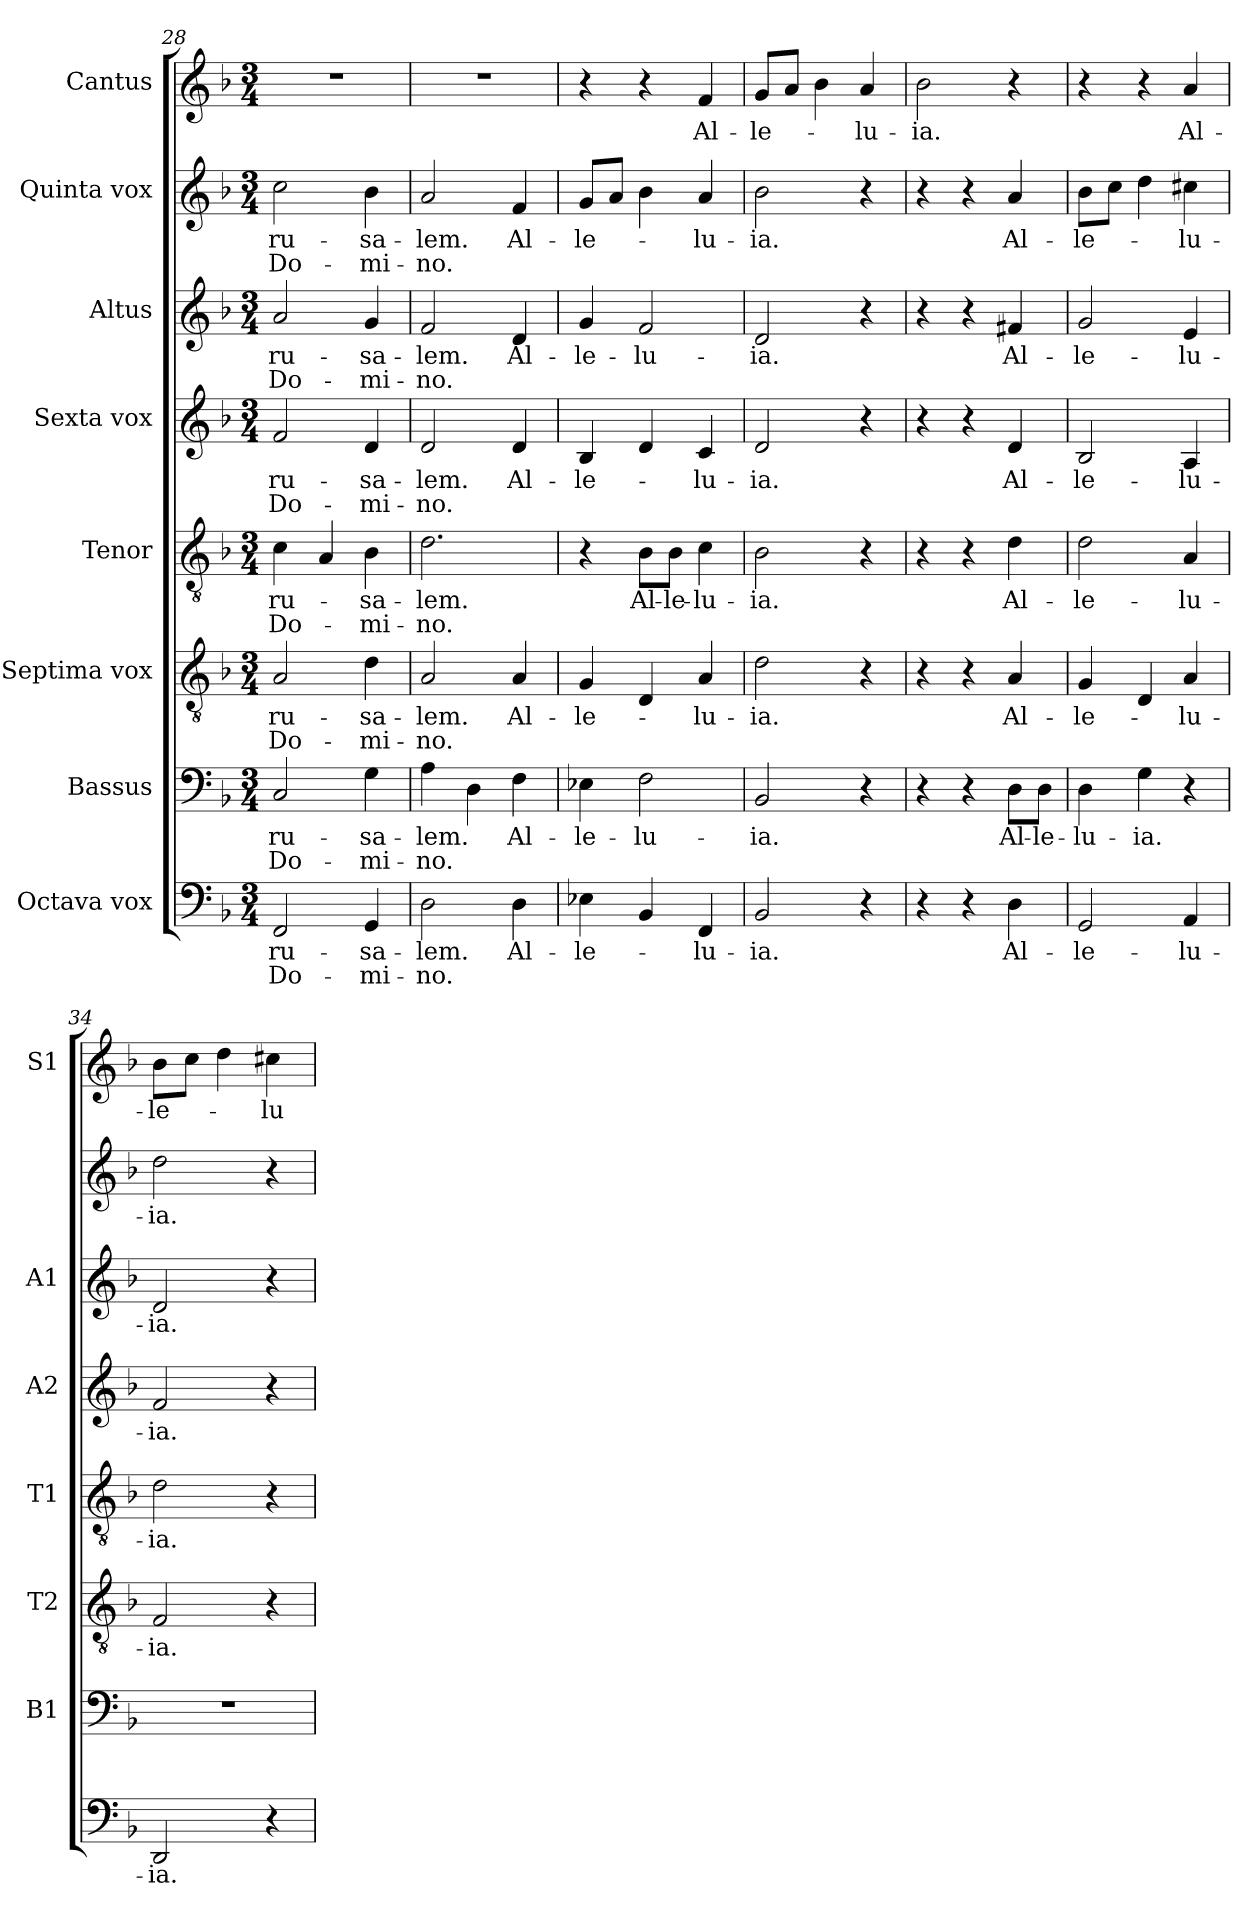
**kern	**text	**text	**kern	**text	**text	**kern	**text	**text	**kern	**text	**text	**kern	**text	**text	**kern	**text	**text	**kern	**text	**text	**kern	**text
*part8	*part8	*part8	*part7	*part7	*part7	*part6	*part6	*part6	*part5	*part5	*part5	*part4	*part4	*part4	*part3	*part3	*part3	*part2	*part2	*part2	*part1	*part1
*staff8	*staff8	*staff8	*staff7	*staff7	*staff7	*staff6	*staff6	*staff6	*staff5	*staff5	*staff5	*staff4	*staff4	*staff4	*staff3	*staff3	*staff3	*staff2	*staff2	*staff2	*staff1	*staff1
*I"Octava vox	*	*	*I"Bassus	*	*	*I"Septima vox	*	*	*I"Tenor	*	*	*I"Sexta vox	*	*	*I"Altus	*	*	*I"Quinta vox	*	*	*I"Cantus	*
*	*	*	*I'B1	*	*	*I'T2	*	*	*I'T1	*	*	*I'A2	*	*	*I'A1	*	*	*	*	*	*I'S1	*
*clefF4	*	*	*clefF4	*	*	*clefGv2	*	*	*clefGv2	*	*	*clefG2	*	*	*clefG2	*	*	*clefG2	*	*	*clefG2	*
*k[b-]	*	*	*k[b-]	*	*	*k[b-]	*	*	*k[b-]	*	*	*k[b-]	*	*	*k[b-]	*	*	*k[b-]	*	*	*k[b-]	*
*F:	*	*	*F:	*	*	*F:	*	*	*F:	*	*	*F:	*	*	*F:	*	*	*F:	*	*	*F:	*
*M3/4	*	*	*M3/4	*	*	*M3/4	*	*	*M3/4	*	*	*M3/4	*	*	*M3/4	*	*	*M3/4	*	*	*M3/4	*
=28	=28	=28	=28	=28	=28	=28	=28	=28	=28	=28	=28	=28	=28	=28	=28	=28	=28	=28	=28	=28	=28	=28
!	!LO:LY:b	!LO:LY:b	!	!LO:LY:b	!LO:LY:b	!	!LO:LY:b	!LO:LY:b	!	!LO:LY:b	!LO:LY:b	!	!LO:LY:b	!LO:LY:b	!	!LO:LY:b	!LO:LY:b	!	!LO:LY:b	!LO:LY:b	!	!
2FF/	-ru-	Do-	2C/	-ru-	Do-	2A/	-ru-	Do-	4c\	-ru-	Do-	2f/	-ru-	Do-	2a/	-ru-	Do-	2cc\	-ru-	Do-	2.r	.
.	.	.	.	.	.	.	.	.	4A/	.	.	.	.	.	.	.	.	.	.	.	.	.
!	!LO:LY:b	!LO:LY:b	!	!LO:LY:b	!LO:LY:b	!	!LO:LY:b	!LO:LY:b	!	!LO:LY:b	!LO:LY:b	!	!LO:LY:b	!LO:LY:b	!	!LO:LY:b	!LO:LY:b	!	!LO:LY:b	!LO:LY:b	!	!
4GG/	-sa-	-mi-	4G\	-sa-	-mi-	4d\	-sa-	-mi-	4B-\	-sa-	-mi-	4d/	-sa-	-mi-	4g/	-sa-	-mi-	4b-\	-sa-	-mi-	.	.
=29	=29	=29	=29	=29	=29	=29	=29	=29	=29	=29	=29	=29	=29	=29	=29	=29	=29	=29	=29	=29	=29	=29
!	!LO:LY:b	!LO:LY:b	!	!LO:LY:b	!LO:LY:b	!	!LO:LY:b	!LO:LY:b	!	!LO:LY:b	!LO:LY:b	!	!LO:LY:b	!LO:LY:b	!	!LO:LY:b	!LO:LY:b	!	!LO:LY:b	!LO:LY:b	!	!
2D\	-lem.	-no.	4A\	-lem.	-no.	2A/	-lem.	-no.	2.d\	-lem.	-no.	2d/	-lem.	-no.	2f/	-lem.	-no.	2a/	-lem.	-no.	2.r	.
.	.	.	4D\	.	.	.	.	.	.	.	.	.	.	.	.	.	.	.	.	.	.	.
!	!LO:LY:b	!	!	!LO:LY:b	!	!	!LO:LY:b	!	!	!	!	!	!LO:LY:b	!	!	!LO:LY:b	!	!	!LO:LY:b	!	!	!
4D\	Al-	.	4F\	Al-	.	4A/	Al-	.	.	.	.	4d/	Al-	.	4d/	Al-	.	4f/	Al-	.	.	.
=30	=30	=30	=30	=30	=30	=30	=30	=30	=30	=30	=30	=30	=30	=30	=30	=30	=30	=30	=30	=30	=30	=30
!	!LO:LY:b	!	!	!LO:LY:b	!	!	!LO:LY:b	!	!	!	!	!	!LO:LY:b	!	!	!LO:LY:b	!	!	!LO:LY:b	!	!	!
4E-X\	-le-	.	4E-X\	-le-	.	4G/	-le-	.	4r	.	.	4B-/	-le-	.	4g/	-le-	.	8g/L	-le-	.	4r	.
.	.	.	.	.	.	.	.	.	.	.	.	.	.	.	.	.	.	8a/J	.	.	.	.
!	!	!	!	!LO:LY:b	!	!	!	!	!	!LO:LY:b	!	!	!	!	!	!LO:LY:b	!	!	!	!	!	!
4BB-/	.	.	2F\	-lu-	.	4D/	.	.	8B-\L	Al-	.	4d/	.	.	2f/	-lu-	.	4b-\	.	.	4r	.
!	!	!	!	!	!	!	!	!	!	!LO:LY:b	!	!	!	!	!	!	!	!	!	!	!	!
.	.	.	.	.	.	.	.	.	8B-\J	-le-	.	.	.	.	.	.	.	.	.	.	.	.
!	!LO:LY:b	!	!	!	!	!	!LO:LY:b	!	!	!LO:LY:b	!	!	!LO:LY:b	!	!	!	!	!	!LO:LY:b	!	!	!LO:LY:b
4FF/	-lu-	.	.	.	.	4A/	-lu-	.	4c\	-lu-	.	4c/	-lu-	.	.	.	.	4a/	-lu-	.	4f/	Al-
=31	=31	=31	=31	=31	=31	=31	=31	=31	=31	=31	=31	=31	=31	=31	=31	=31	=31	=31	=31	=31	=31	=31
!	!LO:LY:b	!	!	!LO:LY:b	!	!	!LO:LY:b	!	!	!LO:LY:b	!	!	!LO:LY:b	!	!	!LO:LY:b	!	!	!LO:LY:b	!	!	!LO:LY:b
2BB-/	-ia.	.	2BB-/	-ia.	.	2d\	-ia.	.	2B-\	-ia.	.	2d/	-ia.	.	2d/	-ia.	.	2b-\	-ia.	.	8g/L	-le-
.	.	.	.	.	.	.	.	.	.	.	.	.	.	.	.	.	.	.	.	.	8a/J	.
.	.	.	.	.	.	.	.	.	.	.	.	.	.	.	.	.	.	.	.	.	4b-\	.
!	!	!	!	!	!	!	!	!	!	!	!	!	!	!	!	!	!	!	!	!	!	!LO:LY:b
4r	.	.	4r	.	.	4r	.	.	4r	.	.	4r	.	.	4r	.	.	4r	.	.	4a/	-lu-
!!LO:LB:g=z
=32	=32	=32	=32	=32	=32	=32	=32	=32	=32	=32	=32	=32	=32	=32	=32	=32	=32	=32	=32	=32	=32	=32
!	!	!	!	!	!	!	!	!	!	!	!	!	!	!	!	!	!	!	!	!	!	!LO:LY:b
4r	.	.	4r	.	.	4r	.	.	4r	.	.	4r	.	.	4r	.	.	4r	.	.	2b-\	-ia.
4r	.	.	4r	.	.	4r	.	.	4r	.	.	4r	.	.	4r	.	.	4r	.	.	.	.
!	!LO:LY:b	!	!	!LO:LY:b	!	!	!LO:LY:b	!	!	!LO:LY:b	!	!	!LO:LY:b	!	!	!LO:LY:b	!	!	!LO:LY:b	!	!	!
4D\	Al-	.	8D\L	Al-	.	4A/	Al-	.	4d\	Al-	.	4d/	Al-	.	4f#X/	Al-	.	4a/	Al-	.	4r	.
!	!	!	!	!LO:LY:b	!	!	!	!	!	!	!	!	!	!	!	!	!	!	!	!	!	!
.	.	.	8D\J	-le-	.	.	.	.	.	.	.	.	.	.	.	.	.	.	.	.	.	.
=33	=33	=33	=33	=33	=33	=33	=33	=33	=33	=33	=33	=33	=33	=33	=33	=33	=33	=33	=33	=33	=33	=33
!	!LO:LY:b	!	!	!LO:LY:b	!	!	!LO:LY:b	!	!	!LO:LY:b	!	!	!LO:LY:b	!	!	!LO:LY:b	!	!	!LO:LY:b	!	!	!
2GG/	-le-	.	4D\	-lu-	.	4G/	-le-	.	2d\	-le-	.	2B-/	-le-	.	2g/	-le-	.	8b-\L	-le-	.	4r	.
.	.	.	.	.	.	.	.	.	.	.	.	.	.	.	.	.	.	8cc\J	.	.	.	.
!	!	!	!	!LO:LY:b	!	!	!	!	!	!	!	!	!	!	!	!	!	!	!	!	!	!
.	.	.	4G\	-ia.	.	4D/	.	.	.	.	.	.	.	.	.	.	.	4dd\	.	.	4r	.
!	!LO:LY:b	!	!	!	!	!	!LO:LY:b	!	!	!LO:LY:b	!	!	!LO:LY:b	!	!	!LO:LY:b	!	!	!LO:LY:b	!	!	!LO:LY:b
4AA/	-lu-	.	4r	.	.	4A/	-lu-	.	4A/	-lu-	.	4A/	-lu-	.	4e/	-lu-	.	4cc#X\	-lu-	.	4a/	Al-
=34	=34	=34	=34	=34	=34	=34	=34	=34	=34	=34	=34	=34	=34	=34	=34	=34	=34	=34	=34	=34	=34	=34
!	!LO:LY:b	!	!	!	!	!	!LO:LY:b	!	!	!LO:LY:b	!	!	!LO:LY:b	!	!	!LO:LY:b	!	!	!LO:LY:b	!	!	!LO:LY:b
2DD/	-ia.	.	2.r	.	.	2F/	-ia.	.	2d\	-ia.	.	2f/	-ia.	.	2d/	-ia.	.	2dd\	-ia.	.	8b-\L	-le-
.	.	.	.	.	.	.	.	.	.	.	.	.	.	.	.	.	.	.	.	.	8cc\J	.
.	.	.	.	.	.	.	.	.	.	.	.	.	.	.	.	.	.	.	.	.	4dd\	.
!	!	!	!	!	!	!	!	!	!	!	!	!	!	!	!	!	!	!	!	!	!	!LO:LY:b
4r	.	.	.	.	.	4r	.	.	4r	.	.	4r	.	.	4r	.	.	4r	.	.	4cc#X\	-lu-
=	=	=	=	=	=	=	=	=	=	=	=	=	=	=	=	=	=	=	=	=	=	=
*-	*-	*-	*-	*-	*-	*-	*-	*-	*-	*-	*-	*-	*-	*-	*-	*-	*-	*-	*-	*-	*-	*-
